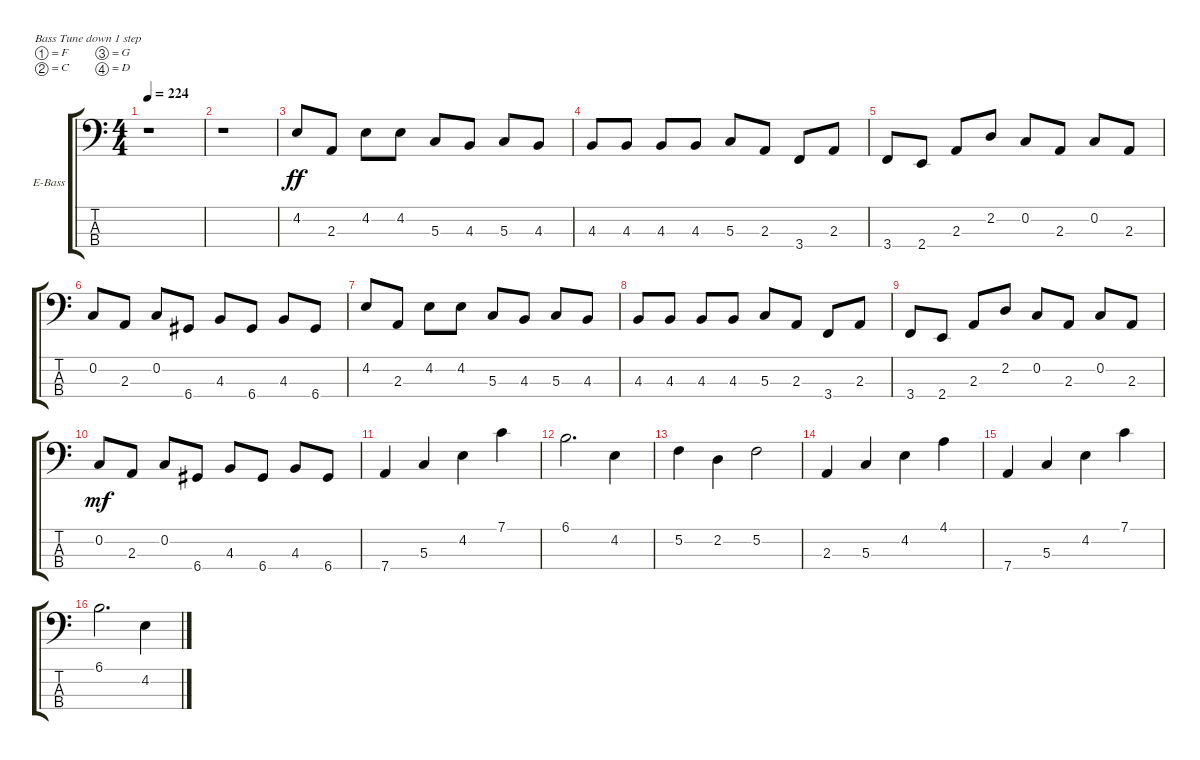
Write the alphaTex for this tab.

\defaultSystemsLayout 4
\bracketExtendMode groupsimilarinstruments
\firstSystemTrackNameOrientation horizontal
\otherSystemsTrackNameOrientation horizontal
\track ("Electric Bass" "E-Bass") {instrument electricbassfinger}
\staff {score tabs}
\tuning (F2 C2 G1 D1)
\ts (4 4)
\tempo 224
\clef f4
\scale
0.485477
\ks c
r.1{dy ff instrument electricbassfinger} |
\scale
0.257261 r.1 |
\scale
0.257261 4.2.8 2.3.8 4.2.8 4.2.8 5.3.8 4.3.8 5.3.8 4.3.8 |
\scale
0.333333 4.3.8 4.3.8 4.3.8 4.3.8 5.3.8 2.3.8 3.4.8 2.3.8 |
\scale
0.333333 3.4.8 2.4.8 2.3.8 2.2.8 0.2.8 2.3.8 0.2.8 2.3.8 |
\scale
0.333333 0.2.8 2.3.8 0.2.8 6.4.8 4.3.8 6.4.8 4.3.8 6.4.8 |
\scale
0.333333 4.2.8 2.3.8 4.2.8 4.2.8 5.3.8 4.3.8 5.3.8 4.3.8 |
\scale
0.333333 4.3.8 4.3.8 4.3.8 4.3.8 5.3.8 2.3.8 3.4.8 2.3.8 |
\scale
0.333333 3.4.8 2.4.8 2.3.8 2.2.8 0.2.8 2.3.8 0.2.8 2.3.8 |
\scale
0.333333 0.2.8{dy mf} 2.3.8 0.2.8 6.4.8 4.3.8 6.4.8 4.3.8 6.4.8 |
\scale
0.333333 7.4.4 5.3.4 4.2.4 7.1.4 |
\scale
0.333333 6.1.2{d} 4.2.4 |
\scale
0.333333 5.2.4 2.2.4 5.2.2 |
\scale
0.333333 2.3.4 5.3.4 4.2.4 4.1.4 |
\scale
0.333333 7.4.4 5.3.4 4.2.4 7.1.4 |
\scale
0.333333 6.1.2{d} 4.2.4
